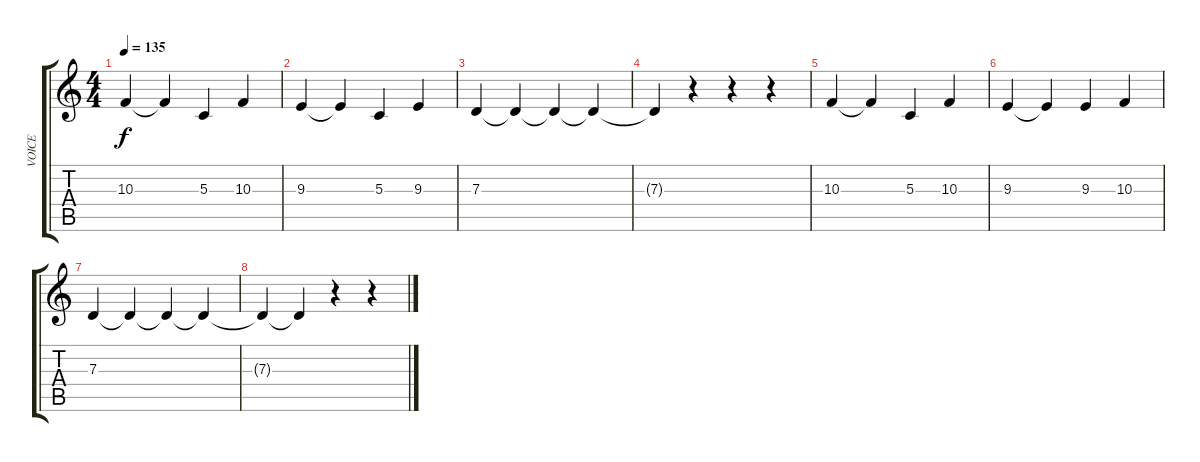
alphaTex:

\track ("VOICE" "VOICE") {instrument altosax}
\staff {score tabs}
\tuning (E4 B3 G3 D3 A2 E2) {hide}
\ts (4 4)
\tempo 135
\clef g2
\ks c
10.3.4{dy f} 10.3{t}.4 5.3.4 10.3.4 |
9.3.4 9.3{t}.4 5.3.4 9.3.4 |
7.3.4 7.3{t}.4 7.3{t}.4 7.3{t}.4 |
7.3{t}.4 r.4 r.4 r.4 |
10.3.4 10.3{t}.4 5.3.4 10.3.4 |
9.3.4 9.3{t}.4 9.3.4 10.3.4 |
7.3.4 7.3{t}.4 7.3{t}.4 7.3{t}.4 |
7.3{t}.4 7.3{t}.4 r.4 r.4
